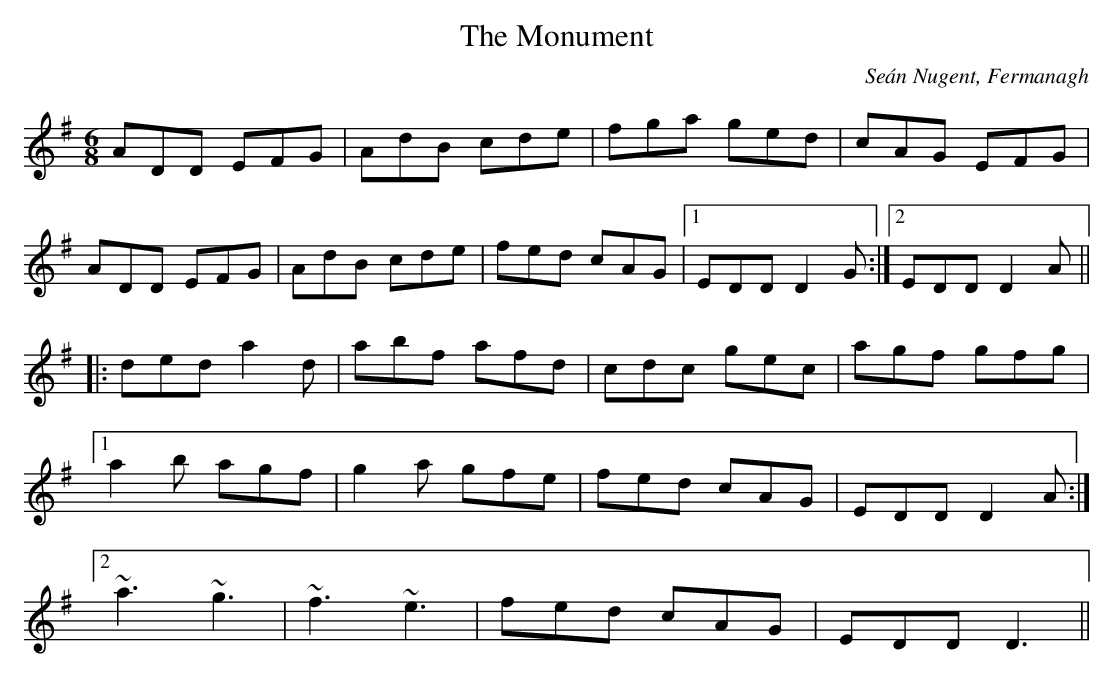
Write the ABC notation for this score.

X:1
T:Monument, The
C:Se\'an Nugent, Fermanagh
M:6/8
L:1/8
K:Dmix
ADD EFG | AdB cde | fga ged | cAG EFG |
ADD EFG | AdB cde | fed cAG |1 EDD D2G :|2 EDD D2A ||
|: ded a2d | abf afd | cdc gec | agf gfg |
[1 a2b agf | g2a gfe | fed cAG | EDD D2A :|
[2 ~a3 ~g3 | ~f3 ~e3 | fed cAG | EDD D3 ||
